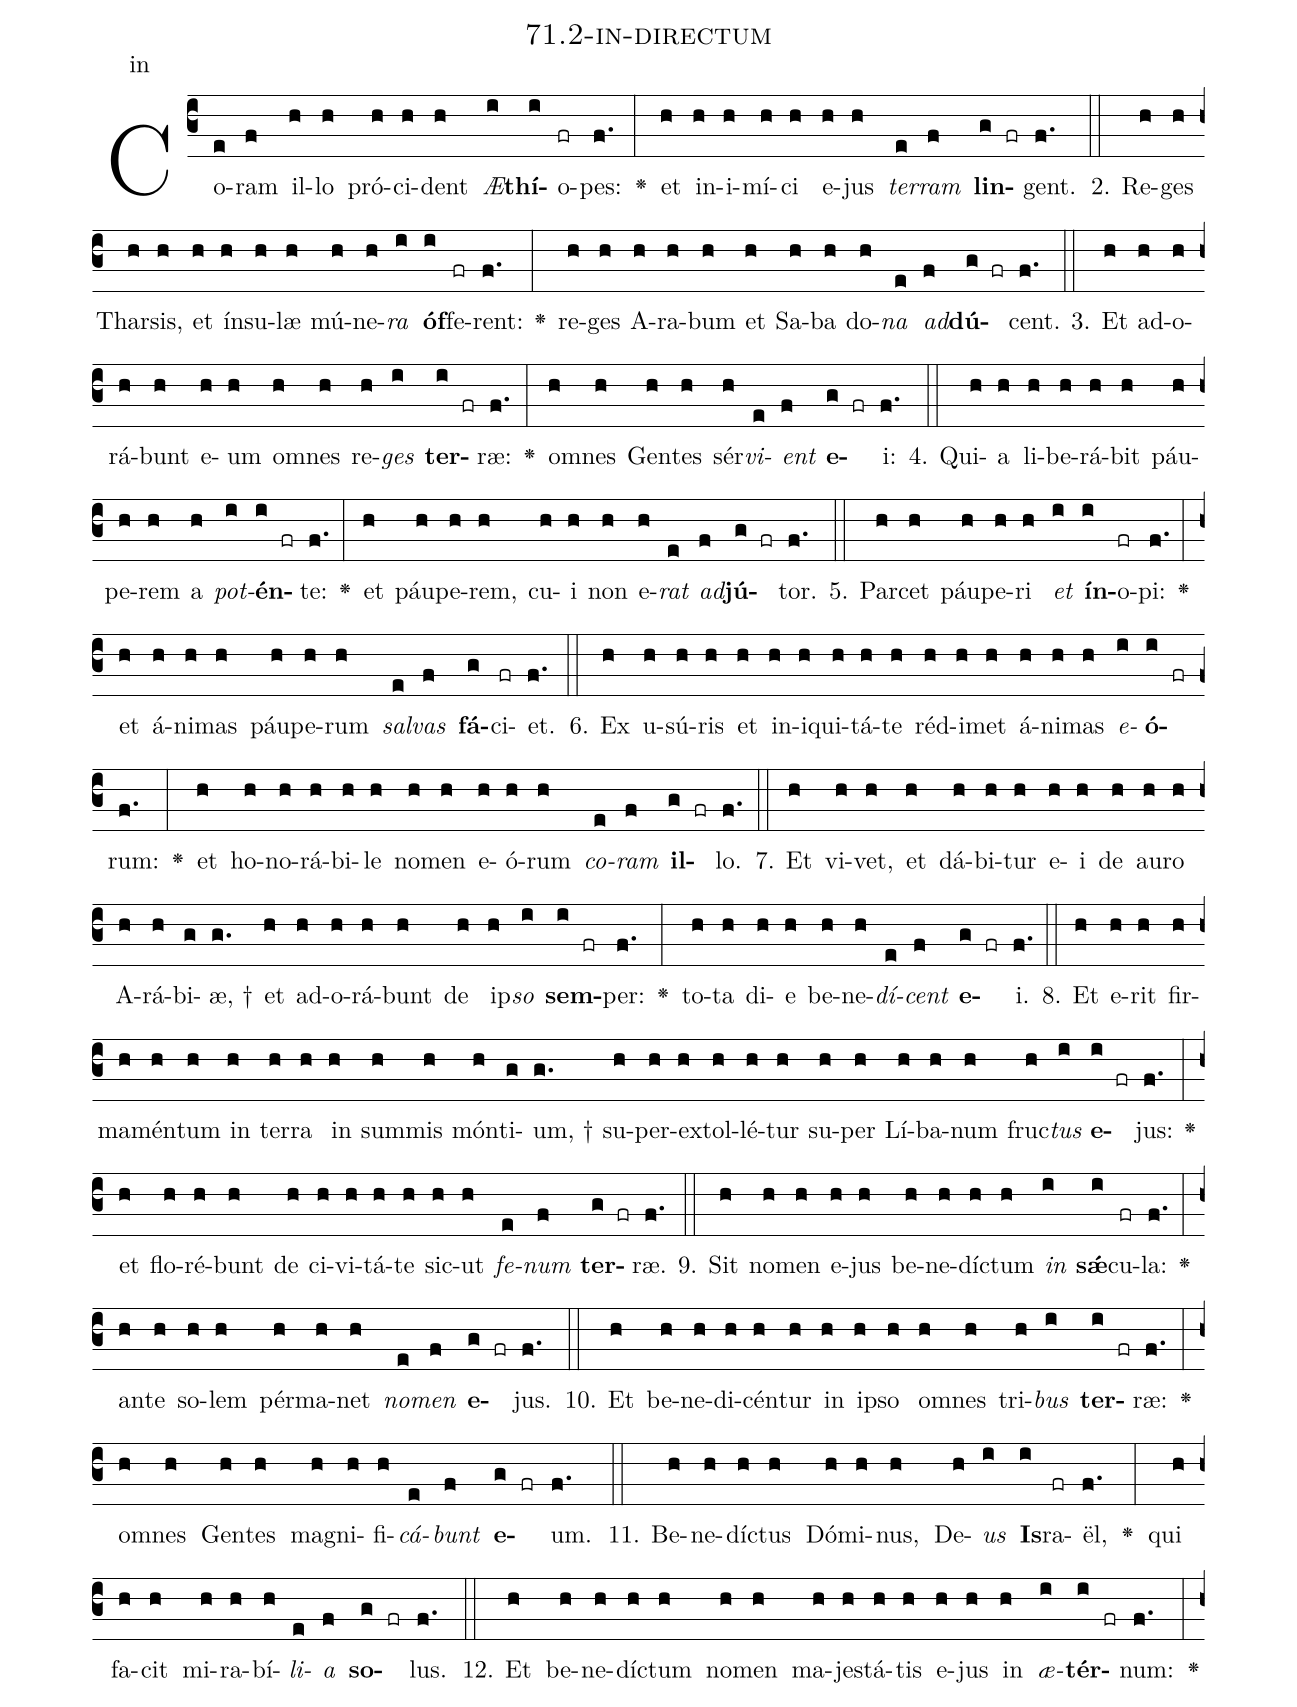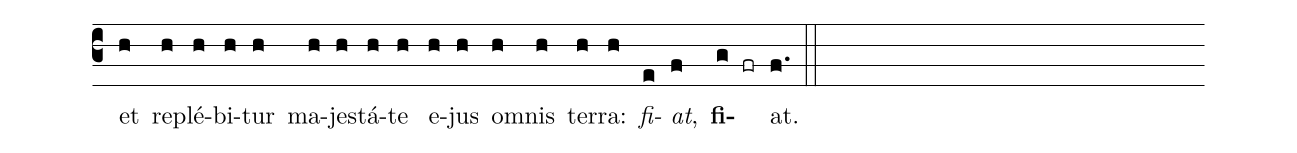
name: 71.2-in-directum;
annotation: in;
%%
(c3)Co(e)ram(f) il(h)lo(h) pró(h)ci(h)dent(h) <i>Æ</i>(i)<b>thí</b>(i)o(fr)pes:(f.) <v>\greheightstar</v>(:) et(h) in(h)i(h)mí(h)ci(h) e(h)jus(h) <i>ter</i>(e)<i>ram</i>(f) <b>lin</b>(g fr)gent.(f.) (::)
2. Re(h)ges(h) Thar(h)sis,(h) et(h) ín(h)su(h)læ(h) mú(h)ne(h)<i>ra</i>(i) <b>óf</b>(i)fe(fr)rent:(f.) <v>\greheightstar</v>(:) re(h)ges(h) A(h)ra(h)bum(h) et(h) Sa(h)ba(h) do(h)<i>na</i>(e) <i>ad</i>(f)<b>dú</b>(g fr)cent.(f.) (::)
3. Et(h) ad(h)o(h)rá(h)bunt(h) e(h)um(h) om(h)nes(h) re(h)<i>ges</i>(i) <b>ter</b>(i fr)ræ:(f.) <v>\greheightstar</v>(:) om(h)nes(h) Gen(h)tes(h) sér(h)<i>vi</i>(e)<i>ent</i>(f) <b>e</b>(g fr)i:(f.) (::)
4. Qui(h)a(h) li(h)be(h)rá(h)bit(h) páu(h)pe(h)rem(h) a(h) <i>pot</i>(i)<b>én</b>(i fr)te:(f.) <v>\greheightstar</v>(:) et(h) páu(h)pe(h)rem,(h) cu(h)i(h) non(h) e(h)<i>rat</i>(e) <i>ad</i>(f)<b>jú</b>(g fr)tor.(f.) (::)
5. Par(h)cet(h) páu(h)pe(h)ri(h) <i>et</i>(i) <b>ín</b>(i)o(fr)pi:(f.) <v>\greheightstar</v>(:) et(h) á(h)ni(h)mas(h) páu(h)pe(h)rum(h) <i>sal</i>(e)<i>vas</i>(f) <b>fá</b>(g)ci(fr)et.(f.) (::)
6. Ex(h) u(h)sú(h)ris(h) et(h) in(h)i(h)qui(h)tá(h)te(h) réd(h)i(h)met(h) á(h)ni(h)mas(h) <i>e</i>(i)<b>ó</b>(i fr)rum:(f.) <v>\greheightstar</v>(:) et(h) ho(h)no(h)rá(h)bi(h)le(h) no(h)men(h) e(h)ó(h)rum(h) <i>co</i>(e)<i>ram</i>(f) <b>il</b>(g fr)lo.(f.) (::)
7. Et(h) vi(h)vet,(h) et(h) dá(h)bi(h)tur(h) e(h)i(h) de(h) au(h)ro(h) A(h)rá(h)bi(g)æ, †(g.) et(h) ad(h)o(h)rá(h)bunt(h) de(h) ip(h)<i>so</i>(i) <b>sem</b>(i fr)per:(f.) <v>\greheightstar</v>(:) to(h)ta(h) di(h)e(h) be(h)ne(h)<i>dí</i>(e)<i>cent</i>(f) <b>e</b>(g fr)i.(f.) (::)
8. Et(h) e(h)rit(h) fir(h)ma(h)mén(h)tum(h) in(h) ter(h)ra(h) in(h) sum(h)mis(h) món(h)ti(g)um, †(g.) su(h)per(h)ex(h)tol(h)lé(h)tur(h) su(h)per(h) Lí(h)ba(h)num(h) fruc(h)<i>tus</i>(i) <b>e</b>(i fr)jus:(f.) <v>\greheightstar</v>(:) et(h) flo(h)ré(h)bunt(h) de(h) ci(h)vi(h)tá(h)te(h) sic(h)ut(h) <i>fe</i>(e)<i>num</i>(f) <b>ter</b>(g fr)ræ.(f.) (::)
9. Sit(h) no(h)men(h) e(h)jus(h) be(h)ne(h)díc(h)tum(h) <i>in</i>(i) <b>sǽ</b>(i)cu(fr)la:(f.) <v>\greheightstar</v>(:) an(h)te(h) so(h)lem(h) pér(h)ma(h)net(h) <i>no</i>(e)<i>men</i>(f) <b>e</b>(g fr)jus.(f.) (::)
10. Et(h) be(h)ne(h)di(h)cén(h)tur(h) in(h) ip(h)so(h) om(h)nes(h) tri(h)<i>bus</i>(i) <b>ter</b>(i fr)ræ:(f.) <v>\greheightstar</v>(:) om(h)nes(h) Gen(h)tes(h) ma(h)gni(h)fi(h)<i>cá</i>(e)<i>bunt</i>(f) <b>e</b>(g fr)um.(f.) (::)
11. Be(h)ne(h)díc(h)tus(h) Dó(h)mi(h)nus,(h) De(h)<i>us</i>(i) <b>Is</b>(i)ra(fr)ël,(f.) <v>\greheightstar</v>(:) qui(h) fa(h)cit(h) mi(h)ra(h)bí(h)<i>li</i>(e)<i>a</i>(f) <b>so</b>(g fr)lus.(f.) (::)
12. Et(h) be(h)ne(h)díc(h)tum(h) no(h)men(h) ma(h)jes(h)tá(h)tis(h) e(h)jus(h) in(h) <i>æ</i>(i)<b>tér</b>(i fr)num:(f.) <v>\greheightstar</v>(:) et(h) re(h)plé(h)bi(h)tur(h) ma(h)jes(h)tá(h)te(h) e(h)jus(h) om(h)nis(h) ter(h)ra:(h) <i>fi</i>(e)<i>at</i>,(f) <b>fi</b>(g fr)at.(f.) (::)
